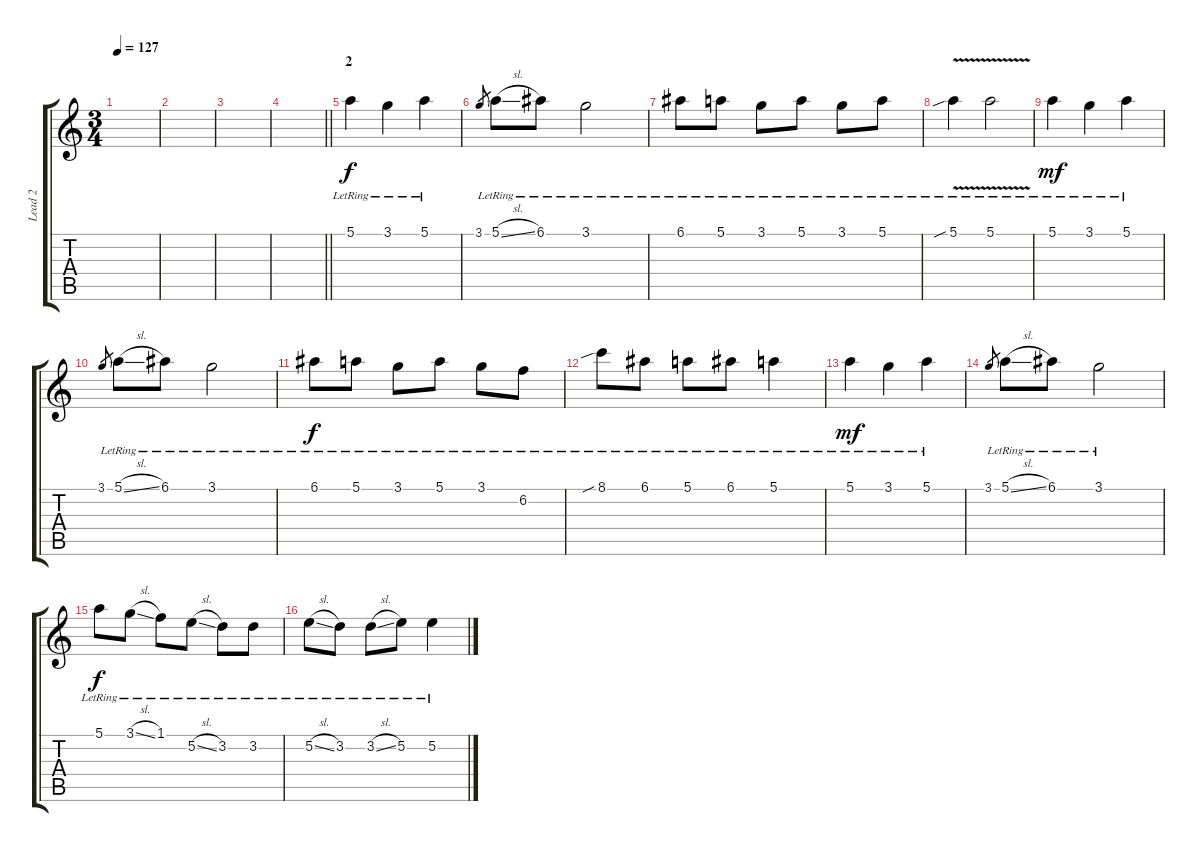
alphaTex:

\track ("Lead 2" "Lead 2") {instrument acousticguitarsteel}
\staff {score tabs}
\tuning (E4 B3 G3 D3 A2 E2) {hide}
\ts (3 4)
\tempo 127
\clef g2
\ks c
|
|
|
\barLineRight lightlight
|
\section ("" "2")
5.1{lr}.4 3.1{lr}.4 5.1{lr}.4 |
3.1.8{gr} 5.1{sl lr}.8 6.1{lr}.8 3.1{lr}.2 |
6.1{lr}.8 5.1{lr}.8 3.1{lr}.8 5.1{lr}.8 3.1{lr}.8 5.1{lr}.8 |
5.1{v sib lr}.4 5.1{v lr}.2{dy f} |
5.1{lr}.4{dy mf} 3.1{lr}.4 5.1{lr}.4 |
3.1.8{gr} 5.1{sl lr}.8 6.1{lr}.8 3.1{lr}.2 |
6.1{lr}.8{dy f} 5.1{lr}.8 3.1{lr}.8 5.1{lr}.8 3.1{lr}.8 6.2{lr}.8 |
8.1{sib lr}.8 6.1{lr}.8 5.1{lr}.8 6.1{lr}.8 5.1{lr}.4 |
5.1{lr}.4{dy mf} 3.1{lr}.4 5.1{lr}.4 |
3.1.8{gr} 5.1{sl lr}.8 6.1{lr}.8 3.1{lr}.2 |
5.1{lr}.8{dy f} 3.1{sl lr}.8 1.1{lr}.8 5.2{sl lr}.8 3.2{lr}.8 3.2{lr}.8 |
5.2{sl lr}.8 3.2{lr}.8 3.2{sl lr}.8 5.2{lr}.8 5.2{lr}.4
